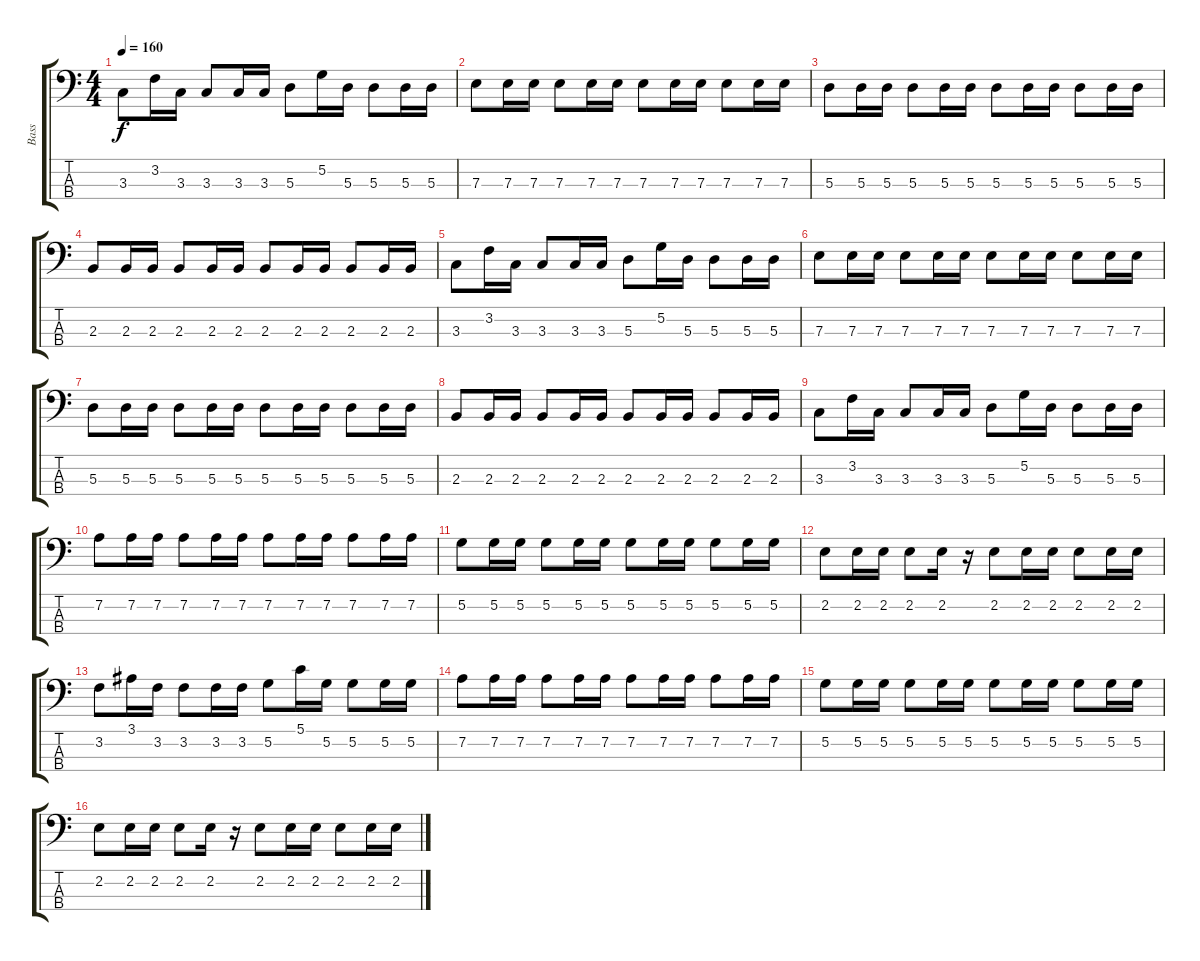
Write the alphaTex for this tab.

\track ("Bass" "Bass") {instrument electricbasspick}
\staff {score tabs}
\tuning (G2 D2 A1 E1) {hide}
\ts (4 4)
\tempo 160
\clef f4
\ks c
3.3.8{dy f} 3.2.16 3.3.16 3.3.8 3.3.16 3.3.16 5.3.8 5.2.16 5.3.16 5.3.8 5.3.16 5.3.16 |
7.3.8 7.3.16 7.3.16 7.3.8 7.3.16 7.3.16 7.3.8 7.3.16 7.3.16 7.3.8 7.3.16 7.3.16 |
5.3.8 5.3.16 5.3.16 5.3.8 5.3.16 5.3.16 5.3.8 5.3.16 5.3.16 5.3.8 5.3.16 5.3.16 |
2.3.8 2.3.16 2.3.16 2.3.8 2.3.16 2.3.16 2.3.8 2.3.16 2.3.16 2.3.8 2.3.16 2.3.16 |
3.3.8 3.2.16 3.3.16 3.3.8 3.3.16 3.3.16 5.3.8 5.2.16 5.3.16 5.3.8 5.3.16 5.3.16 |
7.3.8 7.3.16 7.3.16 7.3.8 7.3.16 7.3.16 7.3.8 7.3.16 7.3.16 7.3.8 7.3.16 7.3.16 |
5.3.8 5.3.16 5.3.16 5.3.8 5.3.16 5.3.16 5.3.8 5.3.16 5.3.16 5.3.8 5.3.16 5.3.16 |
2.3.8 2.3.16 2.3.16 2.3.8 2.3.16 2.3.16 2.3.8 2.3.16 2.3.16 2.3.8 2.3.16 2.3.16 |
3.3.8 3.2.16 3.3.16 3.3.8 3.3.16 3.3.16 5.3.8 5.2.16 5.3.16 5.3.8 5.3.16 5.3.16 |
7.2.8 7.2.16 7.2.16 7.2.8 7.2.16 7.2.16 7.2.8 7.2.16 7.2.16 7.2.8 7.2.16 7.2.16 |
5.2.8 5.2.16 5.2.16 5.2.8 5.2.16 5.2.16 5.2.8 5.2.16 5.2.16 5.2.8 5.2.16 5.2.16 |
2.2.8 2.2.16 2.2.16 2.2.8 2.2.16 r.16 2.2.8 2.2.16 2.2.16 2.2.8 2.2.16 2.2.16 |
3.2.8 3.1.16 3.2.16 3.2.8 3.2.16 3.2.16 5.2.8 5.1.16 5.2.16 5.2.8 5.2.16 5.2.16 |
7.2.8 7.2.16 7.2.16 7.2.8 7.2.16 7.2.16 7.2.8 7.2.16 7.2.16 7.2.8 7.2.16 7.2.16 |
5.2.8 5.2.16 5.2.16 5.2.8 5.2.16 5.2.16 5.2.8 5.2.16 5.2.16 5.2.8 5.2.16 5.2.16 |
2.2.8 2.2.16 2.2.16 2.2.8 2.2.16 r.16 2.2.8 2.2.16 2.2.16 2.2.8 2.2.16 2.2.16
